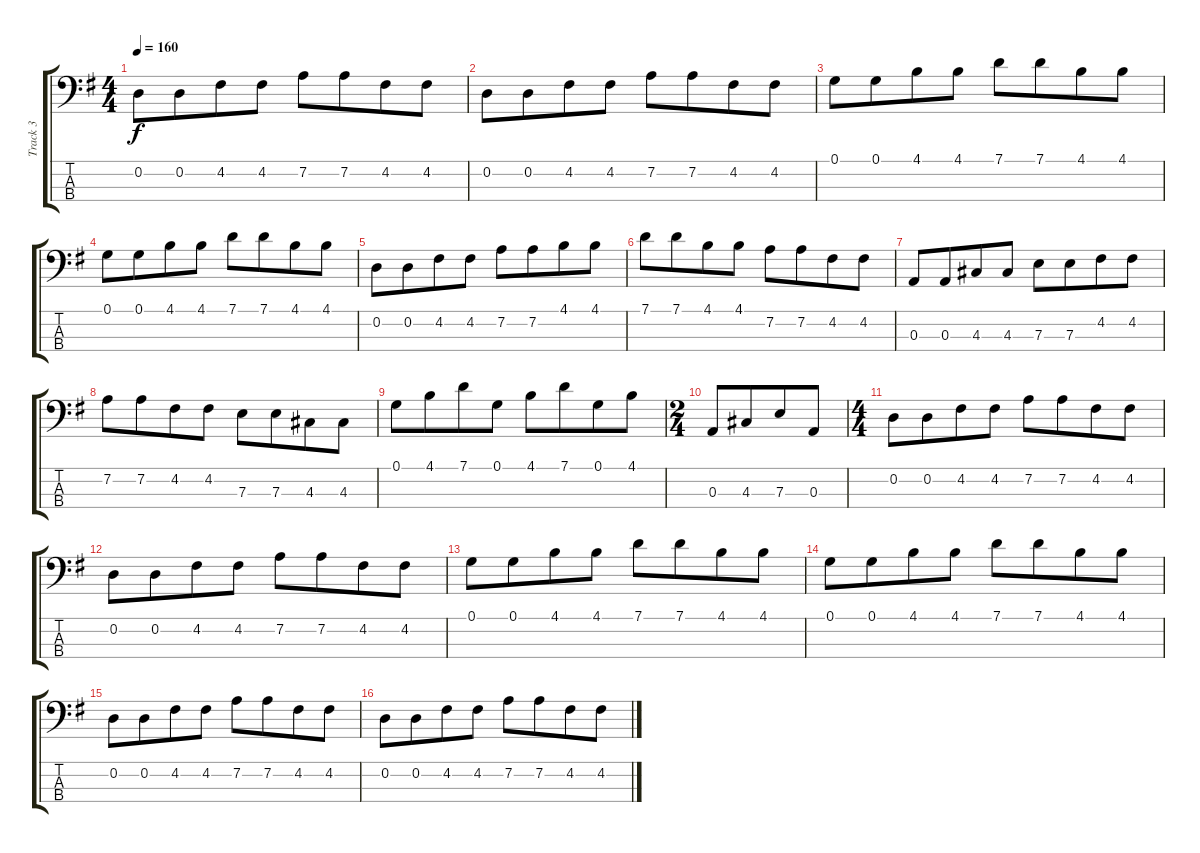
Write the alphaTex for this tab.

\track ("Track 3" "Track 3") {instrument electricbassfinger}
\staff {score tabs}
\tuning (G2 D2 A1 E1) {hide}
\ts (4 4)
\tempo 160
\clef f4
\ks g
0.2.8{dy f} 0.2.8{beam merge} 4.2.8 4.2.8 7.2.8 7.2.8{beam merge} 4.2.8 4.2.8 |
0.2.8 0.2.8{beam merge} 4.2.8 4.2.8 7.2.8 7.2.8{beam merge} 4.2.8 4.2.8 |
0.1.8{beam merge} 0.1.8{beam merge} 4.1.8{beam merge} 4.1.8{beam split} 7.1.8{beam merge} 7.1.8{beam merge} 4.1.8{beam merge} 4.1.8 |
0.1.8{beam merge} 0.1.8{beam merge} 4.1.8{beam merge} 4.1.8{beam split} 7.1.8{beam merge} 7.1.8{beam merge} 4.1.8{beam merge} 4.1.8 |
0.2.8 0.2.8{beam merge} 4.2.8 4.2.8 7.2.8 7.2.8{beam merge} 4.1.8 4.1.8 |
7.1.8 7.1.8{beam merge} 4.1.8 4.1.8 7.2.8 7.2.8{beam merge} 4.2.8 4.2.8 |
0.3.8 0.3.8{beam merge} 4.3.8 4.3.8 7.3.8 7.3.8{beam merge} 4.2.8 4.2.8 |
7.2.8 7.2.8{beam merge} 4.2.8 4.2.8 7.3.8 7.3.8{beam merge} 4.3.8 4.3.8 |
0.1.8 4.1.8{beam merge} 7.1.8 0.1.8 4.1.8 7.1.8{beam merge} 0.1.8 4.1.8 |
\ts (2 4)
0.3.8 4.3.8{beam merge} 7.3.8 0.3.8 |
\ts (4 4)
0.2.8 0.2.8{beam merge} 4.2.8 4.2.8 7.2.8 7.2.8{beam merge} 4.2.8 4.2.8 |
0.2.8 0.2.8{beam merge} 4.2.8 4.2.8 7.2.8 7.2.8{beam merge} 4.2.8 4.2.8 |
0.1.8{beam merge} 0.1.8{beam merge} 4.1.8{beam merge} 4.1.8{beam split} 7.1.8{beam merge} 7.1.8{beam merge} 4.1.8{beam merge} 4.1.8 |
0.1.8{beam merge} 0.1.8{beam merge} 4.1.8{beam merge} 4.1.8{beam split} 7.1.8{beam merge} 7.1.8{beam merge} 4.1.8{beam merge} 4.1.8 |
0.2.8 0.2.8{beam merge} 4.2.8 4.2.8 7.2.8 7.2.8{beam merge} 4.2.8 4.2.8 |
0.2.8 0.2.8{beam merge} 4.2.8 4.2.8 7.2.8 7.2.8{beam merge} 4.2.8 4.2.8
